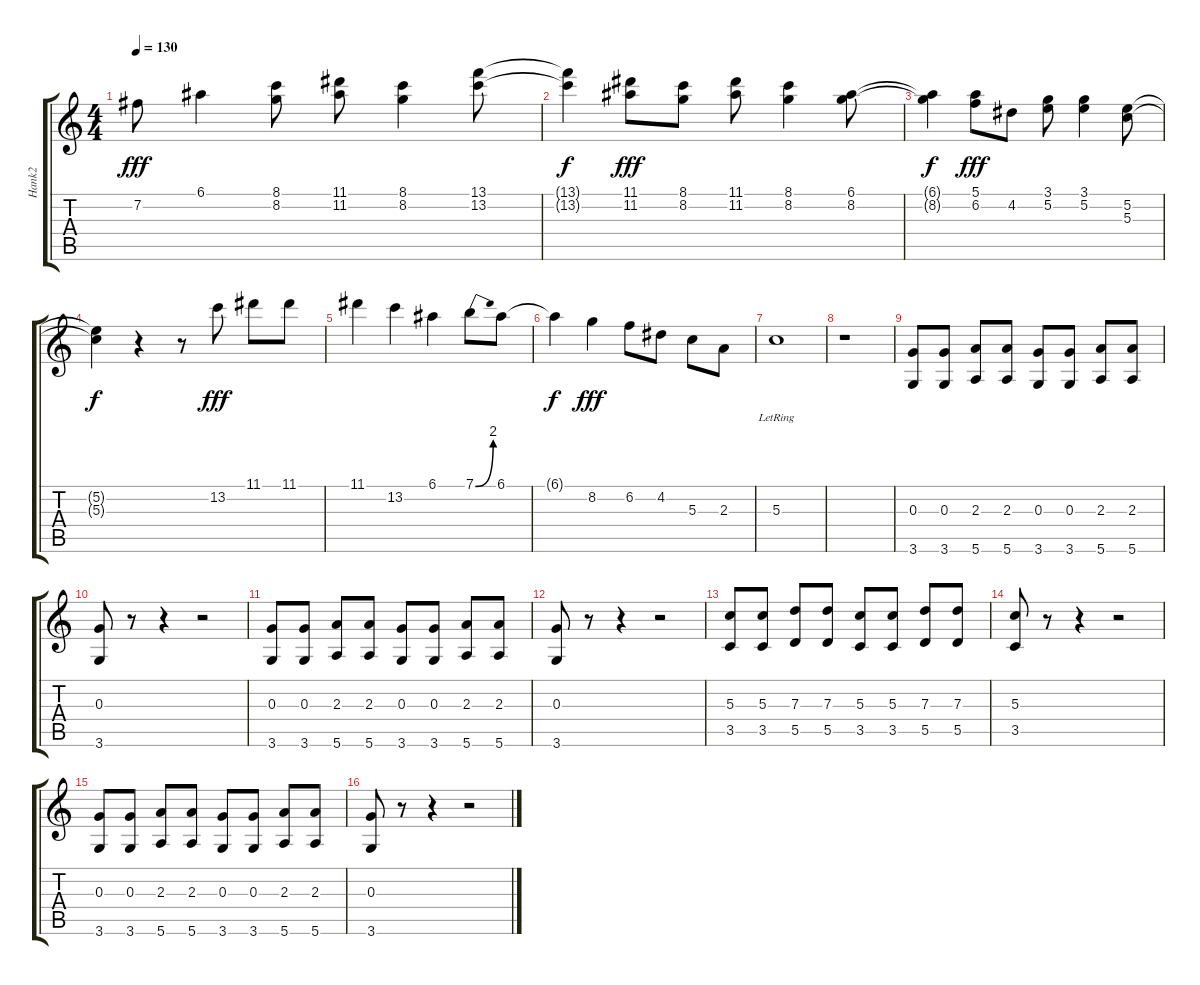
\track ("Hank2" "Hank2") {instrument electricguitarjazz}
\staff {score tabs}
\tuning (E4 B3 G3 D3 A2 E2) {hide}
\ts (4 4)
\tempo 130
\clef g2
\ks c
7.2.8{dy fff} 6.1.4 (8.1 8.2).8 (11.1 11.2).8 (8.1 8.2).4 (13.1 13.2).8 |
(13.1{t} 13.2{t}).4{dy f} (11.1 11.2).8{dy fff} (8.1 8.2).8 (11.1 11.2).8 (8.1 8.2).4 (6.1 8.2).8 |
(6.1{t} 8.2{t}).4{dy f} (5.1 6.2).8{dy fff} 4.2.8 (3.1 5.2).8 (3.1 5.2).4 (5.2 5.3).8 |
(5.2{t} 5.3{t}).4{dy f} r.4 r.8 13.2.8{dy fff} 11.1.8 11.1.8 |
11.1.4 13.2.4 6.1.4 7.1{be (bend 0 0 60 8)}.8 6.1.8 |
6.1{t}.4{dy f} 8.2.4{dy fff} 6.2.8 4.2.8 5.3.8 2.3.8 |
5.3{lr}.1 |
r.1 |
(0.3 3.6).8{volume 16 instrument electricguitarmuted} (0.3 3.6).8 (2.3 5.6).8 (2.3 5.6).8 (0.3 3.6).8 (0.3 3.6).8 (2.3 5.6).8 (2.3 5.6).8 |
(0.3 3.6).8 r.8 r.4 r.2 |
(0.3 3.6).8 (0.3 3.6).8 (2.3 5.6).8 (2.3 5.6).8 (0.3 3.6).8 (0.3 3.6).8 (2.3 5.6).8 (2.3 5.6).8 |
(0.3 3.6).8 r.8 r.4 r.2 |
(5.3 3.5).8 (5.3 3.5).8 (7.3 5.5).8 (7.3 5.5).8 (5.3 3.5).8 (5.3 3.5).8 (7.3 5.5).8 (7.3 5.5).8 |
(5.3 3.5).8 r.8 r.4 r.2 |
(0.3 3.6).8 (0.3 3.6).8 (2.3 5.6).8 (2.3 5.6).8 (0.3 3.6).8 (0.3 3.6).8 (2.3 5.6).8 (2.3 5.6).8 |
(0.3 3.6).8 r.8 r.4 r.2
